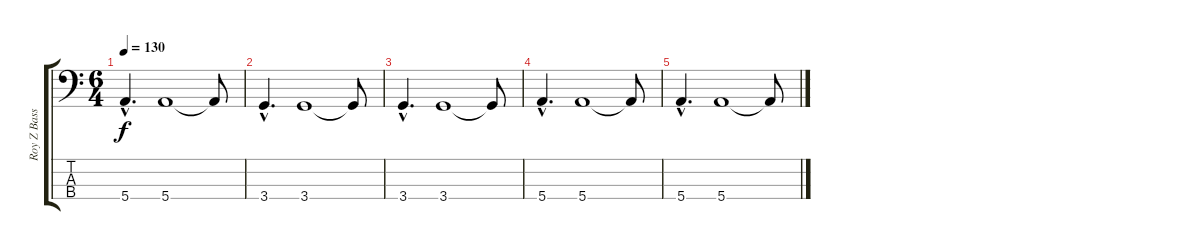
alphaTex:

\track ("Roy Z Bass" "Roy Z Bass") {instrument electricbasspick}
\staff {score tabs}
\tuning (G2 D2 A1 E1) {hide}
\ts (6 4)
\tempo 130
\clef f4
\ks c
5.4{hac}.4{d dy f} 5.4.1 5.4{t}.8 |
3.4{hac}.4{d} 3.4.1 3.4{t}.8 |
3.4{hac}.4{d} 3.4.1 3.4{t}.8 |
5.4{hac}.4{d} 5.4.1 5.4{t}.8 |
5.4{hac}.4{d} 5.4.1 5.4{t}.8
